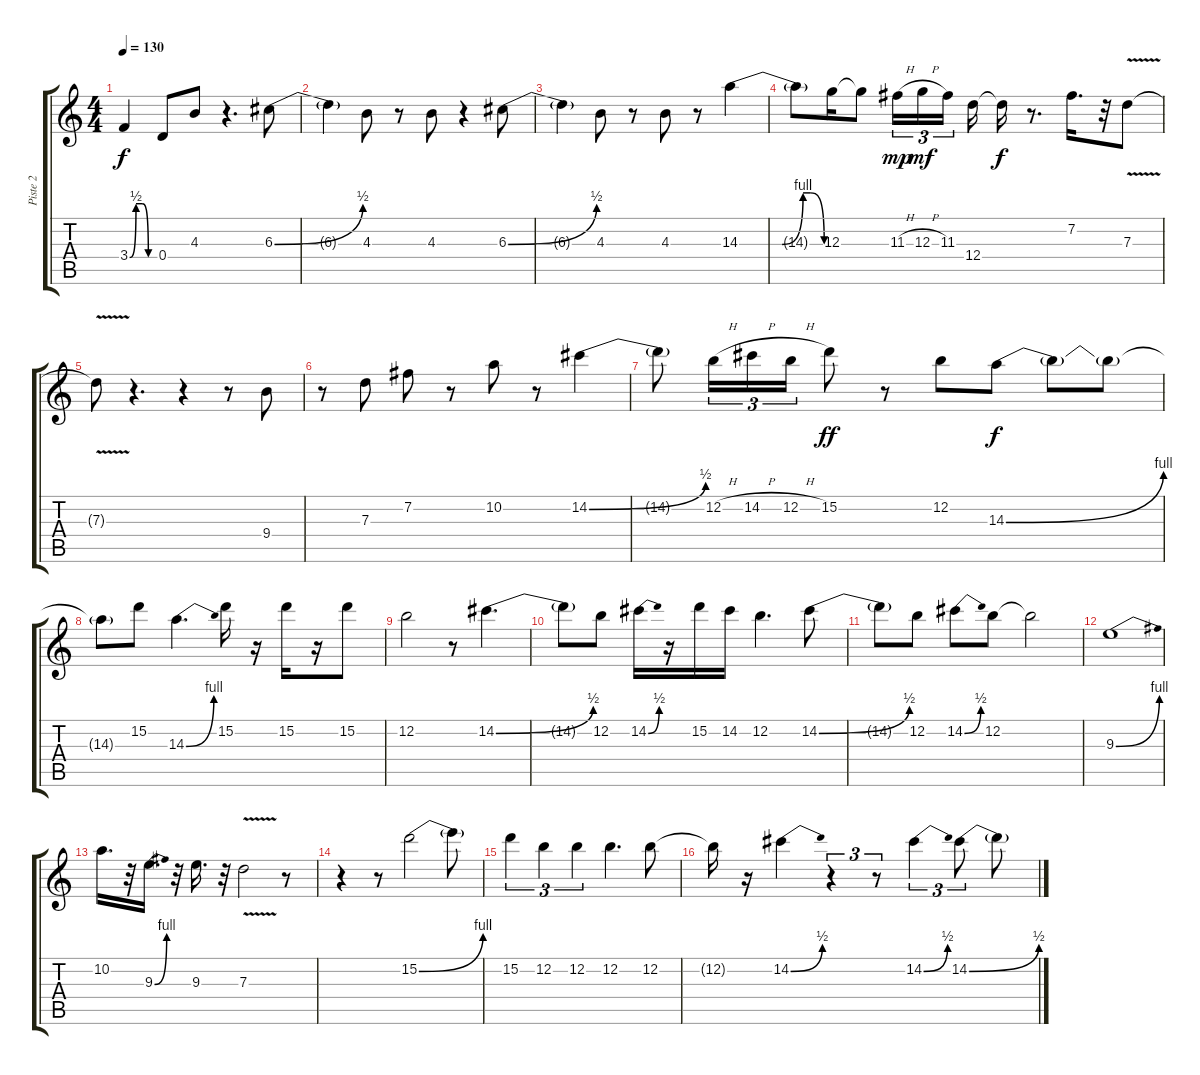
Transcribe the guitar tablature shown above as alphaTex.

\track ("Piste 2" "Piste 2") {instrument overdrivenguitar}
\staff {score tabs}
\tuning (E4 B3 G3 D3 A2 E2) {hide}
\ts (4 4)
\tempo 130
\clef g2
\ks c
3.4{be (custom 0 0 15 2 30 2 45 0 60 0)}.4{dy f} 0.4.8 4.3.8 r.4{d} 6.3{be (bend 0 0 60 2)}.8 |
6.3{t}.4 4.3.8 r.8 4.3.8 r.4 6.3{be (bend 0 0 60 2)}.8 |
6.3{t}.4 4.3.8 r.8 4.3.8 r.8 14.3{be (custom 0 0 15 0 30 0 45 4 50 4 60 0)}.4 |
14.3{t}.8 12.3.16 12.3{t}.8 11.3{h}.16{tu (3 2) dy mp} 12.3{h}.16{tu (3 2) dy mf} 11.3.16{tu (3 2)} 12.4.16 12.4{t}.16{dy f} r.8{d} 7.2.16{d} r.32 7.3{v}.8 |
7.3{t}.8 r.4{d} r.4 r.8 9.4.8 |
r.8 7.3.8 7.2.8 r.8 10.2.8 r.8 14.2{be (bend 0 0 60 2)}.4 |
14.2{t}.8 12.2{h}.16{tu (3 2)} 14.2{h}.16{tu (3 2)} 12.2{h}.16{tu (3 2)} 15.2.8{dy ff} r.8 12.2.8 14.3{be (bend 0 0 60 4)}.8{dy f} 14.3{t}.8 14.3{t}.8 |
14.3{t}.8 15.2.8 14.3{be (bend 0 0 60 4)}.4{d} 15.2.16 r.16 15.2.16 r.16 15.2.8 |
12.2.2 r.8 14.2{be (bend 0 0 60 2)}.4{d} |
14.2{t}.8 12.2.8 14.2{be (bend 0 0 60 2)}.16 r.16 15.2.16 14.2.16 12.2.4{d} 14.2{be (bend 0 0 60 2)}.8 |
14.2{t}.8 12.2.8 14.2{be (bend 0 0 60 2)}.8 12.2.8 12.2{t}.2 |
9.3{be (bend 0 0 60 4)}.1 |
10.2.16{d} r.32 9.3{be (bend 0 0 60 4)}.16{d} r.32 9.3.16{d} r.32 7.3{v}.2 r.8 |
r.4 r.8 15.2{be (bend 0 0 60 4)}.2 15.2{t}.8 |
15.2.4{tu (3 2)} 12.2.4{tu (3 2)} 12.2.4{tu (3 2)} 12.2.4{d} 12.2.8 |
12.2{t}.16 r.16 14.2{be (bend 0 0 60 2)}.4 r.4{tu (3 2)} r.8{tu (3 2)} 14.2{be (bend 0 0 60 2)}.4{tu (3 2)} 14.2{be (bend 0 0 60 2)}.8{tu (3 2)} 14.2{t}.8
